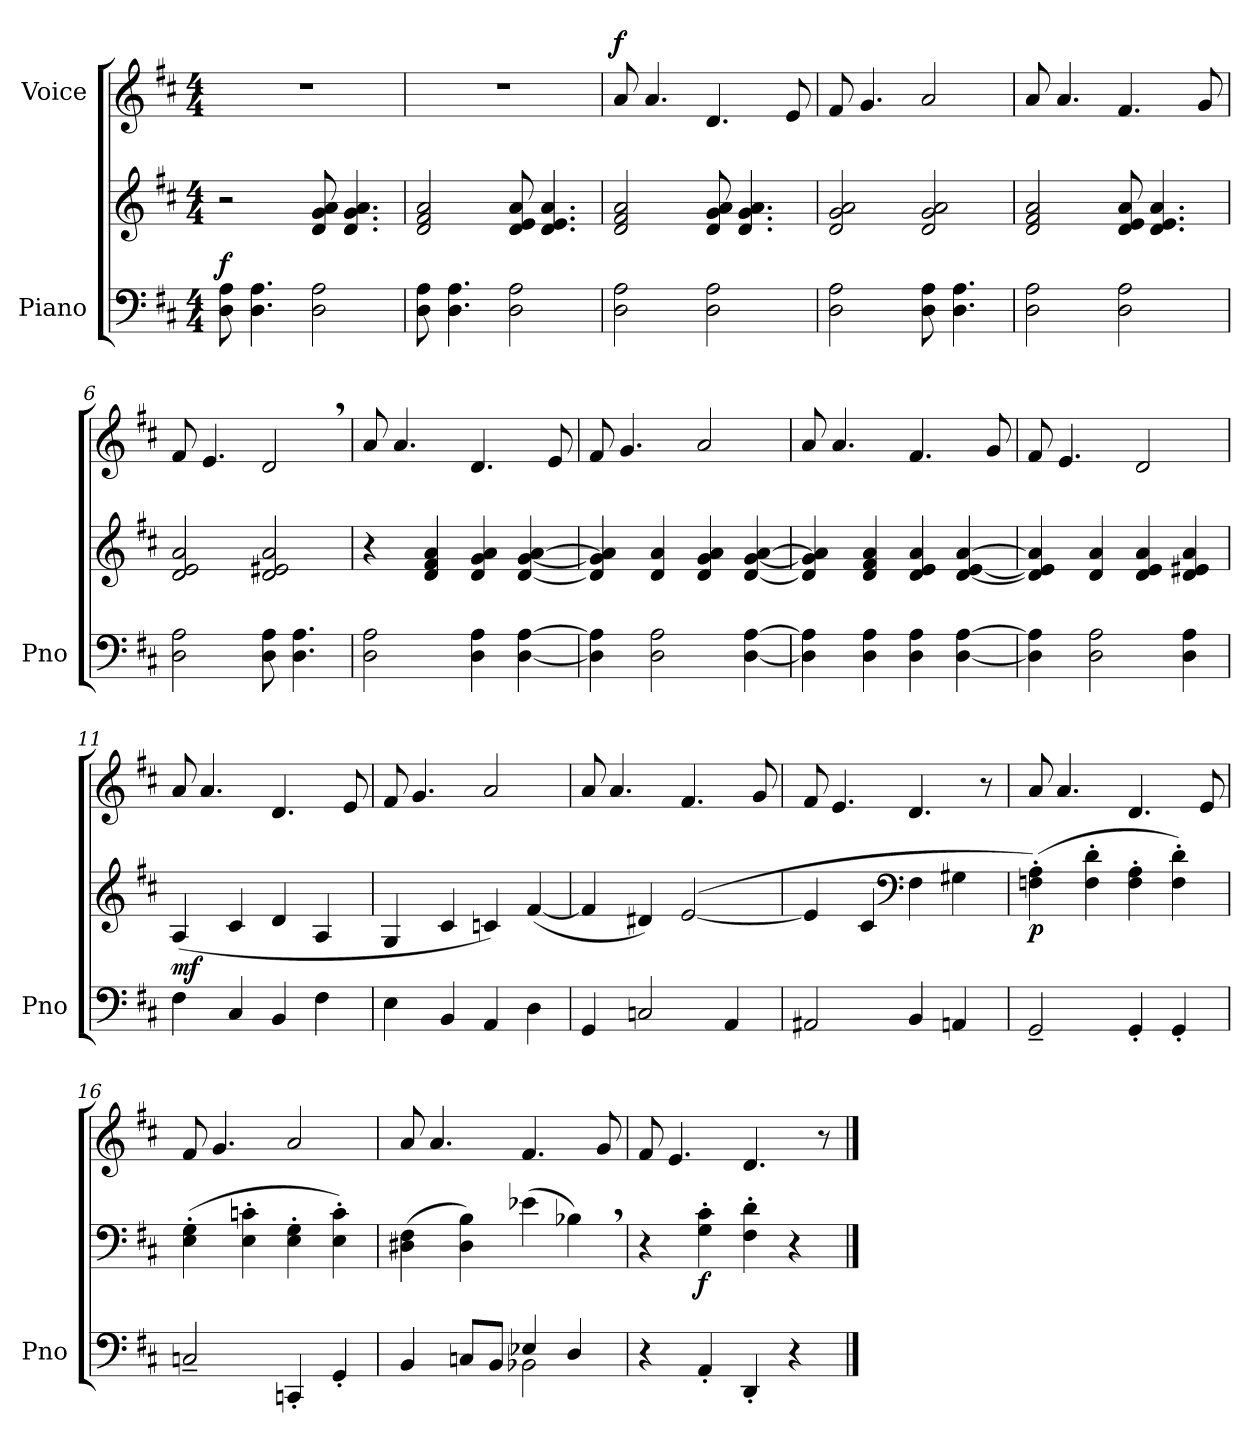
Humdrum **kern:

**kern	**kern	**dynam	**kern	**dynam
*part2	*part2	*part2	*part1	*part1
*staff3	*staff2	*staff2/3	*staff1	*staff1
*I"Piano	*	*	*I"Voice	*
*I'Pno	*	*	*	*
*clefF4	*clefG2	*	*clefG2	*
*k[f#c#]	*k[f#c#]	*	*k[f#c#]	*
*M4/4	*M4/4	*	*M4/4	*
*MM120	*MM120	*	*MM120	*
=1	=1	=1	=1	=1
!	!	!LO:DY:a=2	!	!
8D\ 8A\	2r	f	1r	.
4.D\ 4.A\	.	.	.	.
2D\ 2A\	8d/ 8g/ 8a/	.	.	.
.	4.d/ 4.g/ 4.a/	.	.	.
=2	=2	=2	=2	=2
8D\ 8A\	2d/ 2f#/ 2a/	.	1r	.
4.D\ 4.A\	.	.	.	.
2D\ 2A\	8d/ 8e/ 8a/	.	.	.
.	4.d/ 4.e/ 4.a/	.	.	.
=3	=3	=3	=3	=3
!	!	!	!	!LO:DY:a
2D\ 2A\	2d/ 2f#/ 2a/	.	8a/	f
.	.	.	4.a/	.
2D\ 2A\	8d/ 8g/ 8a/	.	4.d/	.
.	4.d/ 4.g/ 4.a/	.	.	.
.	.	.	8e/	.
=4	=4	=4	=4	=4
2D\ 2A\	2d/ 2g/ 2a/	.	8f#/	.
.	.	.	4.g/	.
8D\ 8A\	2d/ 2g/ 2a/	.	2a/	.
4.D\ 4.A\	.	.	.	.
=5	=5	=5	=5	=5
2D\ 2A\	2d/ 2f#/ 2a/	.	8a/	.
.	.	.	4.a/	.
2D\ 2A\	8d/ 8e/ 8a/	.	4.f#/	.
.	4.d/ 4.e/ 4.a/	.	.	.
.	.	.	8g/	.
!!LO:LB:g=z
=6	=6	=6	=6	=6
2D\ 2A\	2d/ 2e/ 2a/	.	8f#/	.
.	.	.	4.e/	.
8D\ 8A\	2d/ 2e#X/ 2a/	.	2d,/	.
4.D\ 4.A\	.	.	.	.
=7	=7	=7	=7	=7
2D\ 2A\	4r	.	8a/	.
.	.	.	4.a/	.
.	4d/ 4f#/ 4a/	.	.	.
4D\ 4A\	4d/ 4g/ 4a/	.	4.d/	.
[4D\ [4A\	[4d/ [4g/ [4a/	.	.	.
.	.	.	8e/	.
=8	=8	=8	=8	=8
4D\] 4A\]	4d/] 4g/] 4a/]	.	8f#/	.
.	.	.	4.g/	.
2D\ 2A\	4d/ 4a/	.	.	.
.	4d/ 4g/ 4a/	.	2a/	.
[4D\ [4A\	[4d/ [4g/ [4a/	.	.	.
=9	=9	=9	=9	=9
4D\] 4A\]	4d/] 4g/] 4a/]	.	8a/	.
.	.	.	4.a/	.
4D\ 4A\	4d/ 4f#/ 4a/	.	.	.
4D\ 4A\	4d/ 4e/ 4a/	.	4.f#/	.
[4D\ [4A\	[4d/ [4e/ [4a/	.	.	.
.	.	.	8g/	.
=10	=10	=10	=10	=10
4D\] 4A\]	4d/] 4e/] 4a/]	.	8f#/	.
.	.	.	4.e/	.
2D\ 2A\	4d/ 4a/	.	.	.
.	4d/ 4e/ 4a/	.	2d/	.
4D\ 4A\	4d/ 4e#X/ 4a/	.	.	.
!!LO:LB:g=z
=11	=11	=11	=11	=11
!	!	!LO:DY:b	!	!
4F#\	(<4A/	mf	8a/	.
.	.	.	4.a/	.
4C#/	4c#/	.	.	.
4BB/	4d/	.	4.d/	.
4F#\	4A/	.	.	.
.	.	.	8e/	.
=12	=12	=12	=12	=12
4E\	4G/	.	8f#/	.
.	.	.	4.g/	.
4BB/	4c#/	.	.	.
4AA/	4cn/)	.	2a/	.
4D\	(<[4f#/	.	.	.
=13	=13	=13	=13	=13
4GG/	4f#/]	.	8a/	.
.	.	.	4.a/	.
2Cn/	4d#X/)	.	.	.
.	(<[2e/	.	4.f#/	.
4AA/	.	.	.	.
.	.	.	8g/	.
=14	=14	=14	=14	=14
2AA#X/	4e/]	.	8f#/	.
.	.	.	4.e/	.
.	4c#/	.	.	.
*	*clefF4	*	*	*
4BB/	4F#\	.	4.d/	.
4AAn/	4G#X\	.	.	.
.	.	.	8r	.
=15	=15	=15	=15	=15
!	!	!LO:DY:b	!	!
2GG~/	(>4Fn\' 4A\')	p	8a/	.
.	.	.	4.a/	.
.	4F\' 4d\'	.	.	.
4GG'/	4F\' 4A\'	.	4.d/	.
4GG'/	4F\' 4d\')	.	.	.
.	.	.	8e/	.
!!LO:LB:g=z
=16	=16	=16	=16	=16
2Cn~/	(>4E\' 4G\'	.	8f#/	.
.	.	.	4.g/	.
.	4E\' 4cn\'	.	.	.
4CCn'/	4E\' 4G\'	.	2a/	.
4GG'/	4E\' 4c\')	.	.	.
=17	=17	=17	=17	=17
*^	*	*	*	*
4BB/	2ryy	(>4D#X\ 4F#\	.	8a/	.
.	.	.	.	4.a/	.
8Cn/L	.	4D#\ 4B\)	.	.	.
8BB/J	.	.	.	.	.
4E-X/	2BB-X\	(>4e-X\	.	4.f#/	.
4D/	.	4B-X,\)	.	.	.
.	.	.	.	8g/	.
*v	*v	*	*	*	*
=18	=18	=18	=18	=18
4r	4r	.	8f#/	.
.	.	.	4.e/	.
!	!	!LO:DY:b	!	!
4AA'/	4G\' 4c#\'	f	.	.
4DD'/	4F#\' 4d\'	.	4.d/	.
4r	4r	.	.	.
.	.	.	8r	.
==	==	==	==	==
*-	*-	*-	*-	*-
